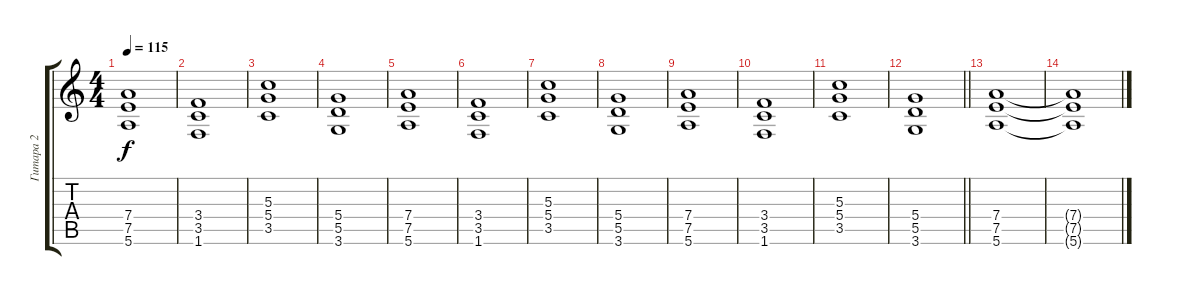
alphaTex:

\track ("Гитара 2" "Гитара 2") {instrument distortionguitar}
\staff {score tabs}
\tuning (E4 B3 G3 D3 A2 E2) {hide}
\ts (4 4)
\tempo 115
\clef g2
\ks c
(7.4 7.5 5.6).1{dy f} |
(3.4 3.5 1.6).1 |
(5.3 5.4 3.5).1 |
(5.4 5.5 3.6).1 |
(7.4 7.5 5.6).1 |
(3.4 3.5 1.6).1 |
(5.3 5.4 3.5).1 |
(5.4 5.5 3.6).1 |
(7.4 7.5 5.6).1 |
(3.4 3.5 1.6).1 |
(5.3 5.4 3.5).1 |
\barLineRight lightlight
(5.4 5.5 3.6).1 |
(7.4 7.5 5.6).1{volume 0} |
(7.4{t} 7.5{t} 5.6{t}).1
